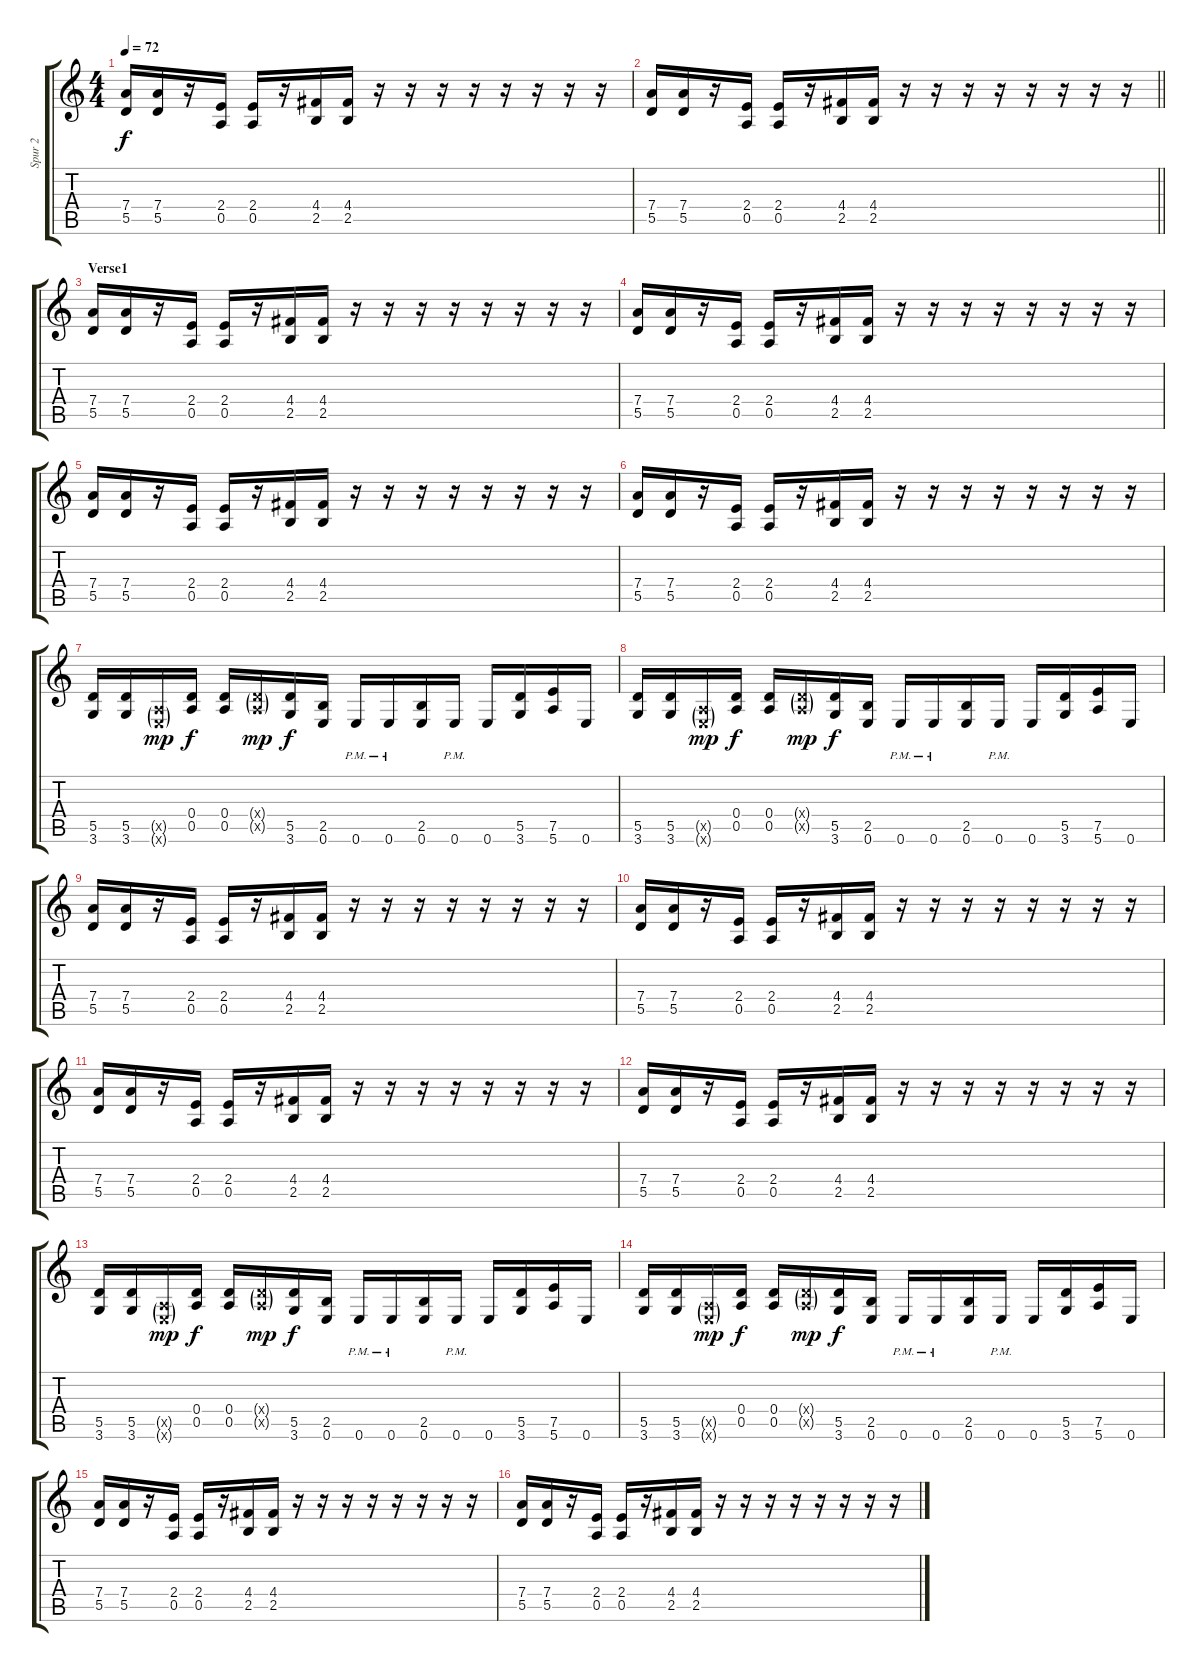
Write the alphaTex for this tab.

\track ("Spur 2" "Spur 2") {instrument distortionguitar}
\staff {score tabs}
\tuning (E4 B3 G3 D3 A2 E2) {hide}
\ts (4 4)
\tempo 72
\clef g2
\ks c
(7.4 5.5).16{dy f instrument distortionguitar} (7.4 5.5).16 r.16 (2.4 0.5).16 (2.4 0.5).16 r.16 (4.4 2.5).16 (4.4 2.5).16 r.16 r.16 r.16 r.16 r.16 r.16 r.16 r.16 |
\barLineRight lightlight
(7.4 5.5).16 (7.4 5.5).16 r.16 (2.4 0.5).16 (2.4 0.5).16 r.16 (4.4 2.5).16 (4.4 2.5).16 r.16 r.16 r.16 r.16 r.16 r.16 r.16 r.16 |
\section ("" "Verse1")
(7.4 5.5).16 (7.4 5.5).16 r.16 (2.4 0.5).16 (2.4 0.5).16 r.16 (4.4 2.5).16 (4.4 2.5).16 r.16 r.16 r.16 r.16 r.16 r.16 r.16 r.16 |
(7.4 5.5).16 (7.4 5.5).16 r.16 (2.4 0.5).16 (2.4 0.5).16 r.16 (4.4 2.5).16 (4.4 2.5).16 r.16 r.16 r.16 r.16 r.16 r.16 r.16 r.16 |
(7.4 5.5).16 (7.4 5.5).16 r.16 (2.4 0.5).16 (2.4 0.5).16 r.16 (4.4 2.5).16 (4.4 2.5).16 r.16 r.16 r.16 r.16 r.16 r.16 r.16 r.16 |
(7.4 5.5).16 (7.4 5.5).16 r.16 (2.4 0.5).16 (2.4 0.5).16 r.16 (4.4 2.5).16 (4.4 2.5).16 r.16 r.16 r.16 r.16 r.16 r.16 r.16 r.16 |
(5.5 3.6).16 (5.5 3.6).16 (0.5{g x} 0.6{g x}).16{dy mp} (0.4 0.5).16{dy f} (0.4 0.5).16 (0.4{g x} 0.5{g x}).16{dy mp} (5.5 3.6).16{dy f} (2.5 0.6).16 0.6{pm}.16 0.6{pm}.16 (2.5 0.6).16 0.6{pm}.16 0.6.16 (5.5 3.6).16 (7.5 5.6).16 0.6.16 |
(5.5 3.6).16 (5.5 3.6).16 (0.5{g x} 0.6{g x}).16{dy mp} (0.4 0.5).16{dy f} (0.4 0.5).16 (0.4{g x} 0.5{g x}).16{dy mp} (5.5 3.6).16{dy f} (2.5 0.6).16 0.6{pm}.16 0.6{pm}.16 (2.5 0.6).16 0.6{pm}.16 0.6.16 (5.5 3.6).16 (7.5 5.6).16 0.6.16 |
(7.4 5.5).16 (7.4 5.5).16 r.16 (2.4 0.5).16 (2.4 0.5).16 r.16 (4.4 2.5).16 (4.4 2.5).16 r.16 r.16 r.16 r.16 r.16 r.16 r.16 r.16 |
(7.4 5.5).16 (7.4 5.5).16 r.16 (2.4 0.5).16 (2.4 0.5).16 r.16 (4.4 2.5).16 (4.4 2.5).16 r.16 r.16 r.16 r.16 r.16 r.16 r.16 r.16 |
(7.4 5.5).16 (7.4 5.5).16 r.16 (2.4 0.5).16 (2.4 0.5).16 r.16 (4.4 2.5).16 (4.4 2.5).16 r.16 r.16 r.16 r.16 r.16 r.16 r.16 r.16 |
(7.4 5.5).16 (7.4 5.5).16 r.16 (2.4 0.5).16 (2.4 0.5).16 r.16 (4.4 2.5).16 (4.4 2.5).16 r.16 r.16 r.16 r.16 r.16 r.16 r.16 r.16 |
(5.5 3.6).16 (5.5 3.6).16 (0.5{g x} 0.6{g x}).16{dy mp} (0.4 0.5).16{dy f} (0.4 0.5).16 (0.4{g x} 0.5{g x}).16{dy mp} (5.5 3.6).16{dy f} (2.5 0.6).16 0.6{pm}.16 0.6{pm}.16 (2.5 0.6).16 0.6{pm}.16 0.6.16 (5.5 3.6).16 (7.5 5.6).16 0.6.16 |
(5.5 3.6).16 (5.5 3.6).16 (0.5{g x} 0.6{g x}).16{dy mp} (0.4 0.5).16{dy f} (0.4 0.5).16 (0.4{g x} 0.5{g x}).16{dy mp} (5.5 3.6).16{dy f} (2.5 0.6).16 0.6{pm}.16 0.6{pm}.16 (2.5 0.6).16 0.6{pm}.16 0.6.16 (5.5 3.6).16 (7.5 5.6).16 0.6.16 |
(7.4 5.5).16 (7.4 5.5).16 r.16 (2.4 0.5).16 (2.4 0.5).16 r.16 (4.4 2.5).16 (4.4 2.5).16 r.16 r.16 r.16 r.16 r.16 r.16 r.16 r.16 |
(7.4 5.5).16 (7.4 5.5).16 r.16 (2.4 0.5).16 (2.4 0.5).16 r.16 (4.4 2.5).16 (4.4 2.5).16 r.16 r.16 r.16 r.16 r.16 r.16 r.16 r.16
